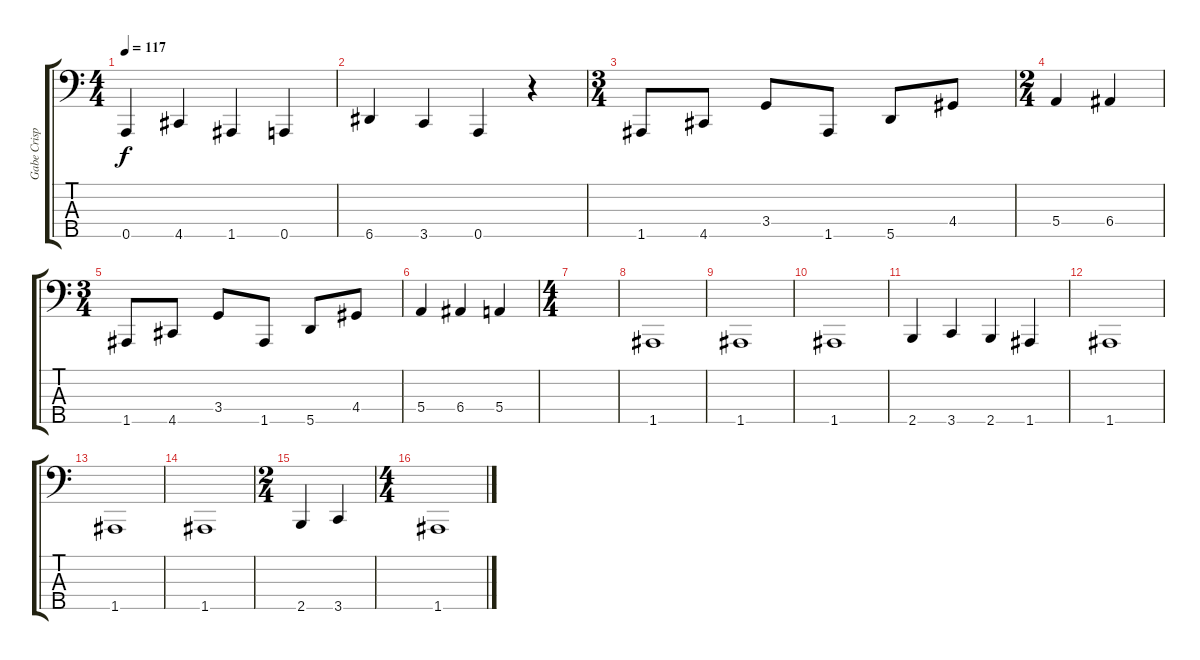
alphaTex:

\track ("Gabe Crisp" "Gabe Crisp") {instrument electricbasspick}
\staff {score tabs}
\tuning (G2 D2 A1 E1 A0) {hide}
\ts (4 4)
\tempo 117
\clef f4
\ks c
0.5.4{dy f} 4.5.4 1.5.4 0.5.4 |
6.5.4 3.5.4 0.5.4 r.4 |
\ts (3 4)
1.5.8 4.5.8 3.4.8 1.5.8 5.5.8 4.4.8 |
\ts (2 4)
5.4.4 6.4.4 |
\ts (3 4)
1.5.8 4.5.8 3.4.8 1.5.8 5.5.8 4.4.8 |
5.4.4 6.4.4 5.4.4 |
\ts (4 4)
|
1.5.1 |
1.5.1 |
1.5.1 |
2.5.4 3.5.4 2.5.4 1.5.4 |
1.5.1 |
1.5.1 |
1.5.1 |
\ts (2 4)
2.5.4 3.5.4 |
\ts (4 4)
1.5.1
